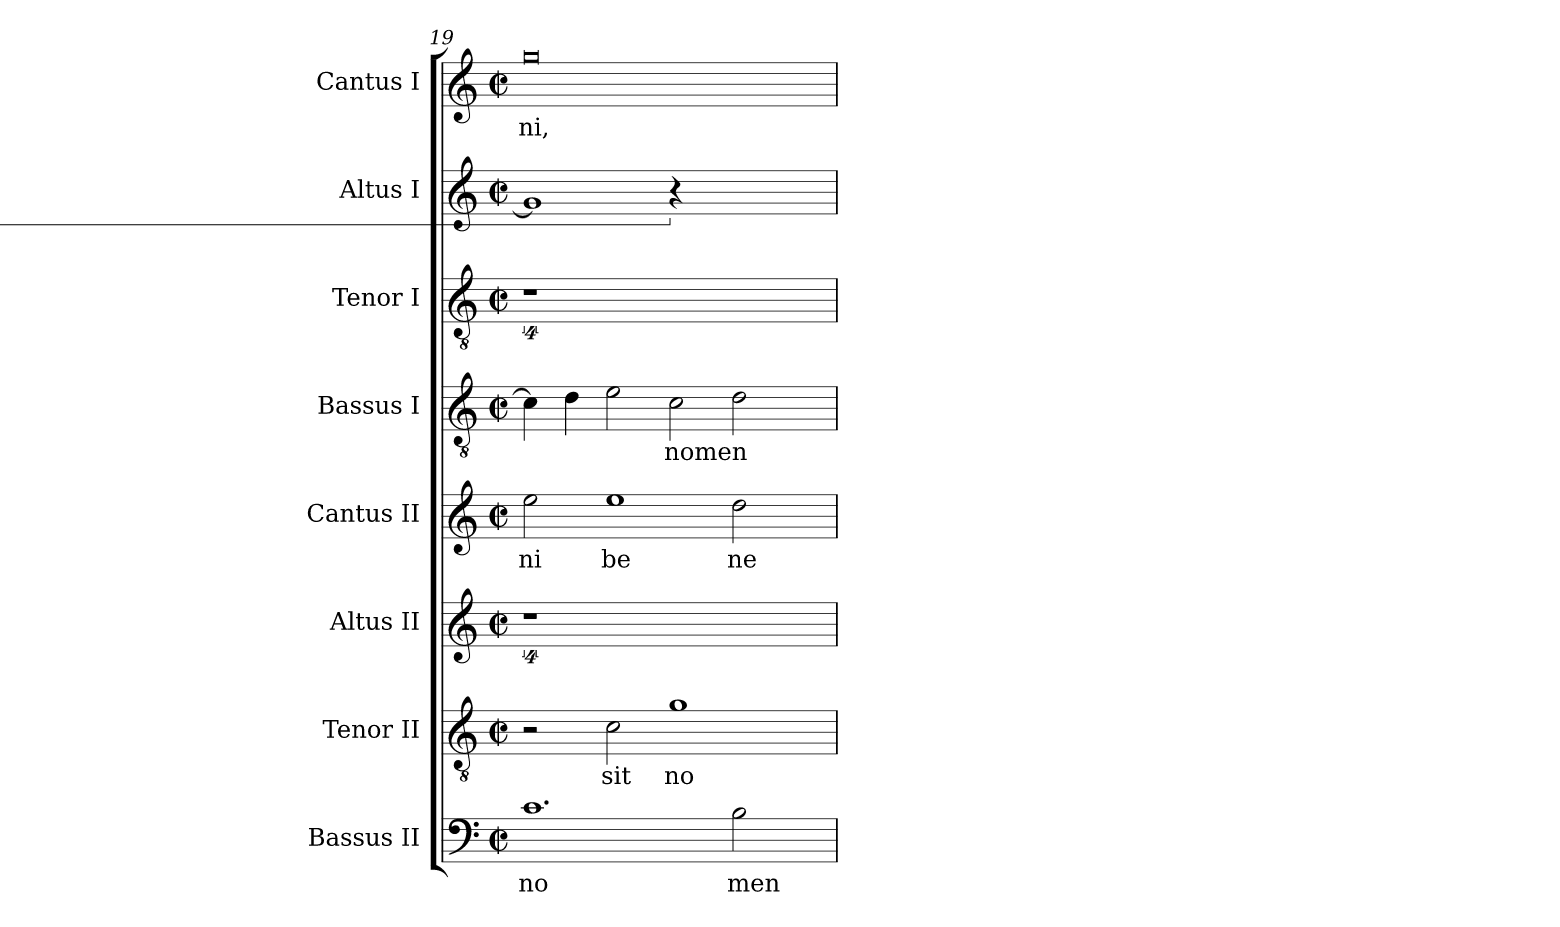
**kern	**text	**kern	**text	**kern	**kern	**text	**kern	**text	**kern	**kern	**kern	**text
*part8	*part8	*part7	*part7	*part6	*part5	*part5	*part4	*part4	*part3	*part2	*part1	*part1
*staff8	*staff8	*staff7	*staff7	*staff6	*staff5	*staff5	*staff4	*staff4	*staff3	*staff2	*staff1	*staff1
*I"Bassus II	*	*I"Tenor II	*	*I"Altus II	*I"Cantus II	*	*I"Bassus I	*	*I"Tenor I	*I"Altus I	*I"Cantus I	*
*clefF4	*	*clefGv2	*	*clefG2	*clefG2	*	*clefGv2	*	*clefGv2	*clefG2	*clefG2	*
*M2/2	*	*M2/2	*	*M2/2	*M2/2	*	*M2/2	*	*M2/2	*M2/2	*M2/2	*
*met(c|)	*	*met(c|)	*	*met(c|)	*met(c|)	*	*met(c|)	*	*met(c|)	*met(c|)	*met(c|)	*
=19	=19	=19	=19	=19	=19	=19	=19	=19	=19	=19	=19	=19
!	!LO:LY:b:cj	!	!	!	!	!LO:LY:b:cj	!	!	!	!	!	!LO:LY:b:cj
1.c	no	2r	.	4%9r	2ee\	ni	4c\]	.	4%9r	1g]	0gg	ni,
.	.	.	.	.	.	.	4d\	.	.	.	.	.
!	!	!	!LO:LY:b:cj	!	!	!LO:LY:b:cj	!	!	!	!	!	!
.	.	2c\	sit	.	1ee	be	2e\	.	.	.	.	.
!	!	!	!LO:LY:b:cj	!	!	!	!	!LO:LY:b	!	!LO:N:vis=1	!	!
.	.	1g	no	.	.	.	2c\	nomen	.	4%5r	.	.
!	!LO:LY:b:cj	!	!	!	!	!LO:LY:b:cj	!	!	!	!	!	!
2B\	men	.	.	.	2dd\	ne	2d\	.	.	.	.	.
4ryy	.	4ryy	.	.	4ryy	.	4ryy	.	.	.	4ryy	.
=	=	=	=	=	=	=	=	=	=	=	=	=
*-	*-	*-	*-	*-	*-	*-	*-	*-	*-	*-	*-	*-
